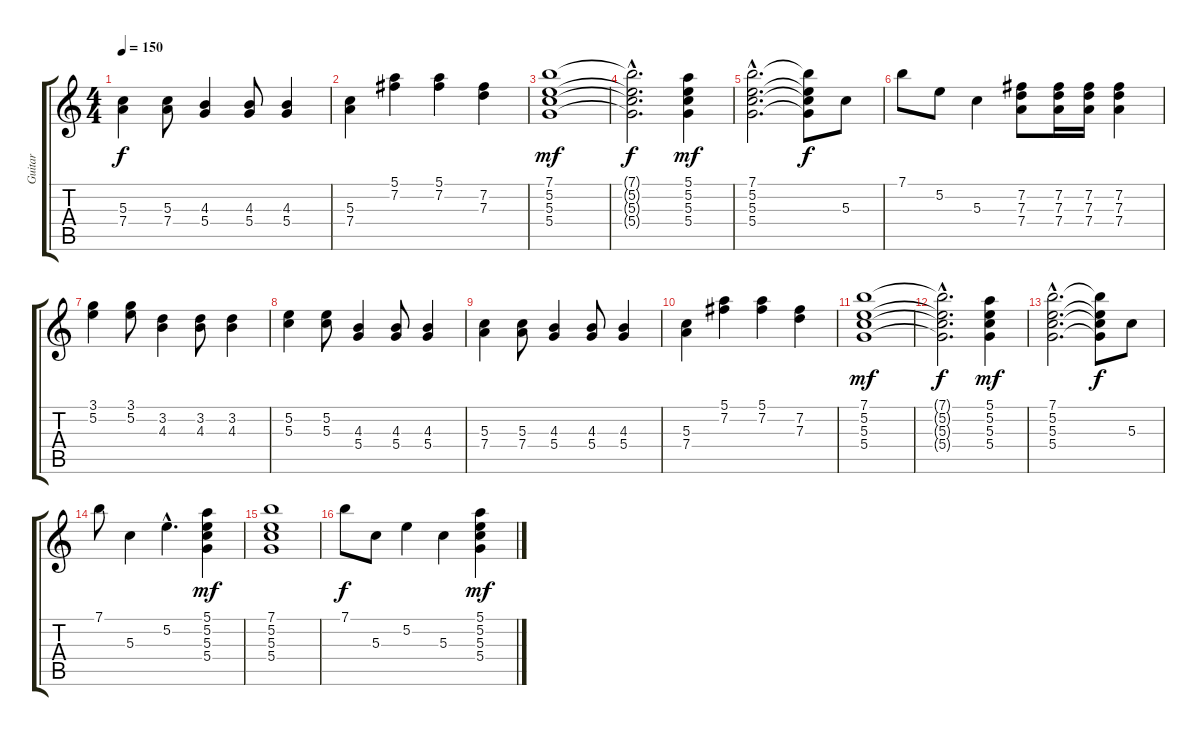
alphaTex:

\track ("Guitar" "Guitar") {instrument distortionguitar}
\staff {score tabs}
\tuning (E4 B3 G3 D3 A2 E2) {hide}
\ts (4 4)
\tempo 150
\clef g2
\ks c
(5.3 7.4).4{dy f} (5.3 7.4).8 (4.3 5.4).4 (4.3 5.4).8 (4.3 5.4).4 |
(5.3 7.4).4 (5.1 7.2).4 (5.1 7.2).4 (7.2 7.3).4 |
(7.1 5.2 5.3 5.4).1{dy mf} |
(7.1{hac t} 5.2{hac t} 5.3{hac t} 5.4{hac t}).2{d dy f} (5.1 5.2 5.3 5.4).4{dy mf} |
(7.1{hac} 5.2{hac} 5.3{hac} 5.4{hac}).2{d} (7.1{t} 5.2{t} 5.3{t} 5.4{t}).8{dy f} 5.3.8 |
7.1.8 5.2.8 5.3.4 (7.2 7.3 7.4).8 (7.2 7.3 7.4).16 (7.2 7.3 7.4).16 (7.2 7.3 7.4).4 |
(3.1 5.2).4 (3.1 5.2).8 (3.2 4.3).4 (3.2 4.3).8 (3.2 4.3).4 |
(5.2 5.3).4 (5.2 5.3).8 (4.3 5.4).4 (4.3 5.4).8 (4.3 5.4).4 |
(5.3 7.4).4 (5.3 7.4).8 (4.3 5.4).4 (4.3 5.4).8 (4.3 5.4).4 |
(5.3 7.4).4 (5.1 7.2).4 (5.1 7.2).4 (7.2 7.3).4 |
(7.1 5.2 5.3 5.4).1{dy mf} |
(7.1{hac t} 5.2{hac t} 5.3{hac t} 5.4{hac t}).2{d dy f} (5.1 5.2 5.3 5.4).4{dy mf} |
(7.1{hac} 5.2{hac} 5.3{hac} 5.4{hac}).2{d} (7.1{t} 5.2{t} 5.3{t} 5.4{t}).8{dy f} 5.3.8 |
7.1.8 5.3.4 5.2{hac}.4{d} (5.1 5.2 5.3 5.4).4{dy mf} |
(7.1 5.2 5.3 5.4).1 |
7.1.8{dy f} 5.3.8 5.2.4 5.3.4 (5.1 5.2 5.3 5.4).4{dy mf}
